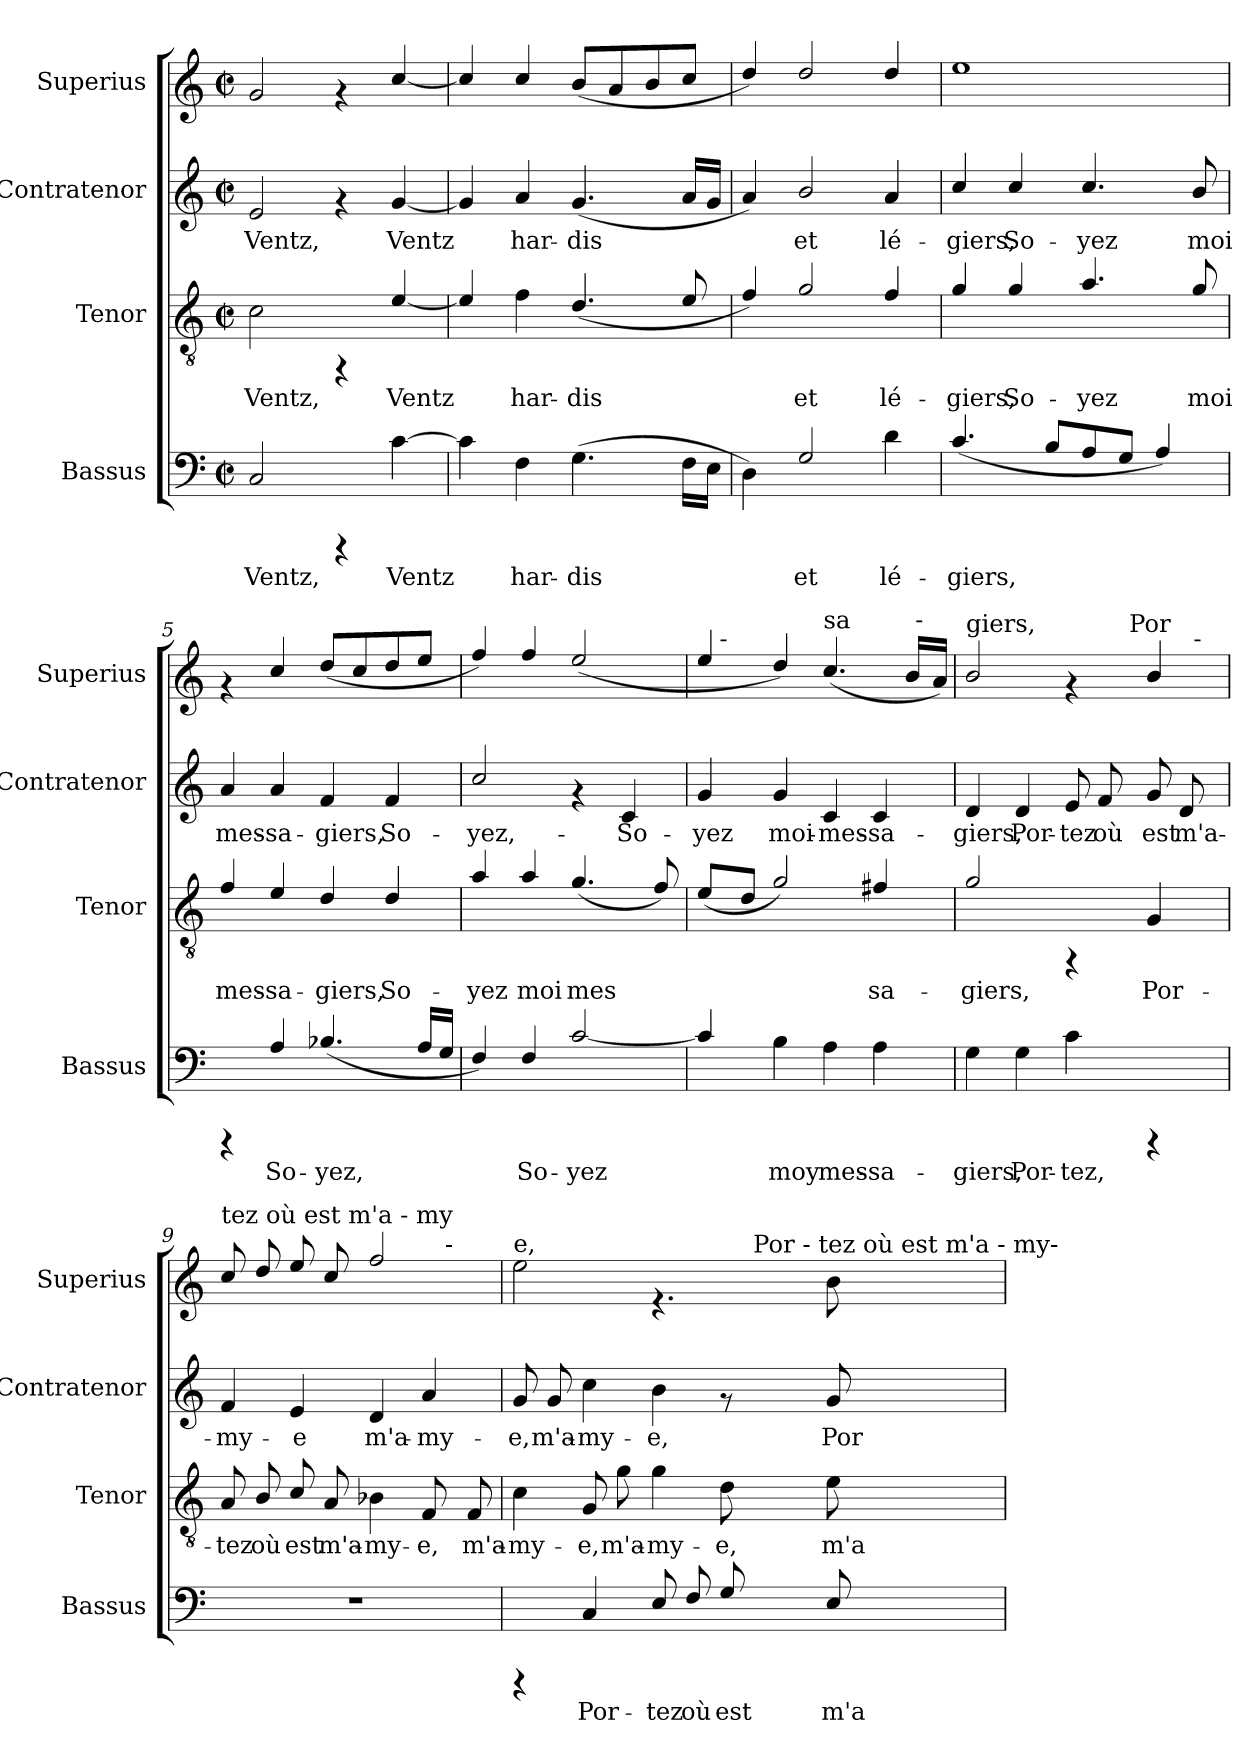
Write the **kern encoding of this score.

**kern	**text	**kern	**text	**kern	**text	**kern
*part4	*part4	*part3	*part3	*part2	*part2	*part1
*staff4	*staff4	*staff3	*staff3	*staff2	*staff2	*staff1
*I"Bassus	*	*I"Tenor	*	*I"Contratenor	*	*I"Superius
*I'Bassus	*	*I'Tenor	*	*I'Contratenor	*	*I'Superius
!!LO:PB:g=z
*stria5	*	*stria5	*	*stria5	*	*stria5
*clefF4	*	*clefGv2	*	*clefG2	*	*clefG2
*k[]	*	*k[]	*	*k[]	*	*k[]
*C:	*	*C:	*	*C:	*	*C:
*M2/2	*	*M2/2	*	*M2/2	*	*M2/2
*met(c|)	*	*met(c|)	*	*met(c|)	*	*met(c|)
=1	=1	=1	=1	=1	=1	=1
!	!LO:LY:b	!	!LO:LY:b	!	!LO:LY:b	!
2C/	Ventz,	2c\	Ventz,	2e/	Ventz,	2g/
4rCCC	.	4rFF	.	4rf	.	4rf
!	!LO:LY:b	!	!LO:LY:b	!	!LO:LY:b	!
[>4c\	Ventz	[<4e/	Ventz	[<4g/	Ventz	[<4cc/
=2	=2	=2	=2	=2	=2	=2
!	!LO:LY:b	!	!LO:LY:b	!	!LO:LY:b	!
4c\]	.	4e/]	.	4g/]	.	4cc/]
!	!LO:LY:b	!	!LO:LY:b	!	!LO:LY:b	!
4F\	har-	4f\	har-	4a/	har-	4cc/
!	!LO:LY:b	!	!LO:LY:b	!	!LO:LY:b	!
(>4.G\	-dis	(<4.d/	-dis	(<4.g/	-dis	(<8b/L
.	.	.	.	.	.	8a/
.	.	.	.	.	.	8b/
!	!LO:LY:b	!	!LO:LY:b	!	!LO:LY:b	!
16F\L	.	8e/	.	16a/L	.	8cc/J
!	!LO:LY:b	!	!	!	!LO:LY:b	!
16E\J	.	.	.	16g/J	.	.
=3	=3	=3	=3	=3	=3	=3
!	!LO:LY:b	!	!LO:LY:b	!	!LO:LY:b	!
4D\)	.	4f/)	.	4a/)	.	4dd/)
!	!LO:LY:b	!	!LO:LY:b	!	!LO:LY:b	!
2G/	et	2g/	et	2b/	et	2dd/
!	!LO:LY:b	!	!LO:LY:b	!	!LO:LY:b	!
4d\	lé-	4f/	lé-	4a/	lé-	4dd/
=4	=4	=4	=4	=4	=4	=4
!	!LO:LY:b	!	!LO:LY:b	!	!LO:LY:b	!
(<4.c/	-giers,	4g/	-giers,	4cc/	-giers,	1ee
!	!	!	!LO:LY:b	!	!LO:LY:b	!
.	.	4g/	So-	4cc/	So-	.
!	!LO:LY:b	!	!	!	!	!
8B/L	.	.	.	.	.	.
!	!LO:LY:b	!	!LO:LY:b	!	!LO:LY:b	!
8A/	.	4.a/	-yez	4.cc/	-yez	.
!	!LO:LY:b	!	!	!	!	!
8G/J	.	.	.	.	.	.
!	!LO:LY:b	!	!	!	!	!
4A/)	.	.	.	.	.	.
!	!	!	!LO:LY:b	!	!LO:LY:b	!
.	.	8g/	moi	8b/	moi	.
=5	=5	=5	=5	=5	=5	=5
!	!	!	!LO:LY:b	!	!LO:LY:b	!
4rCCC	.	4f/	mes-	4a/	mes-	4rf
!	!LO:LY:b	!	!LO:LY:b	!	!LO:LY:b	!
4A/	So-	4e/	-sa-	4a/	-sa-	4cc/
!	!LO:LY:b	!	!LO:LY:b	!	!LO:LY:b	!
(<4.B-X/	-yez,	4d/	-giers,	4f/	-giers,	(<8dd/L
.	.	.	.	.	.	8cc/
!	!	!	!LO:LY:b	!	!LO:LY:b	!
.	.	4d/	So-	4f/	So-	8dd/
!	!LO:LY:b	!	!	!	!	!
16A/L	.	.	.	.	.	8ee/J
!	!LO:LY:b	!	!	!	!	!
16G/J	.	.	.	.	.	.
=6	=6	=6	=6	=6	=6	=6
!	!LO:LY:b	!	!LO:LY:b	!	!LO:LY:b	!
4F/)	.	4a/	-yez	2cc/	-yez,-	4ff/)
!	!LO:LY:b	!	!LO:LY:b	!	!	!
4F/	So-	4a/	moi	.	.	4ff/
!	!LO:LY:b	!	!LO:LY:b	!	!	!
[<2c/	-yez	(<4.g/	mes-	4rf	.	(<2ee/
!	!	!	!	!	!LO:LY:b	!
.	.	.	.	4c/	-So-	.
!	!	!	!LO:LY:b	!	!	!
.	.	8f/)	--	.	.	.
!!LO:LB:g=z
=7	=7	=7	=7	=7	=7	=7
!	!LO:LY:b	!	!LO:LY:b	!	!LO:LY:b	!
*	*	*	*	*	*	*^
*	*	*	*	*	*	*	*^
4c/]	.	(<8e/L	--	4g/	-yez	4ee/	16ryy	2ryy
!	!	!	!	!	!	!	!LO:TX:a:t=-	!
.	.	.	.	.	.	.	2...ryy	.
!	!	!	!LO:LY:b	!	!	!	!	!
.	.	8d/J	--	.	.	.	.	.
!	!LO:LY:b	!	!LO:LY:b	!	!LO:LY:b	!	!	!
4B\	moy	2g/)	--	4g/	moi-	4dd/)	.	.
!	!	!	!	!	!	!LO:TX:a:t=sa	!	!
!	!LO:LY:b	!	!	!	!LO:LY:b	!	!	!
4A\	mes-	.	.	4c/	-mes-	(<4.cc/	.	4ryy
!	!LO:LY:b	!	!LO:LY:b	!	!LO:LY:b	!	!	!
4A\	-sa-	4f#X/	-sa-	4c/	-sa-	.	.	8ryy
.	.	.	.	.	.	16b/L	.	64ryy
!	!	!	!	!	!	!	!	!LO:TX:a:t=-
.	.	.	.	.	.	.	.	16..ryy
.	.	.	.	.	.	16a/J)	.	.
=8	=8	=8	=8	=8	=8	=8	=8	=8
!	!	!	!	!	!	!LO:TX:a:t=giers,	!	!
!	!LO:LY:b	!	!LO:LY:b	!	!LO:LY:b	!	!	!
4G\	-giers,	2g/	-giers,	4d/	-giers,	2b/	2ryy	2ryy
!	!LO:LY:b	!	!	!	!LO:LY:b	!	!	!
4G\	Por-	.	.	4d/	Por-	.	.	.
!	!LO:LY:b	!	!	!	!LO:LY:b	!	!	!
4c\	-tez,	4rFF	.	8e/	-tez	4rf	8ryy	4ryy
!	!	!	!	!	!LO:LY:b	!	!	!
.	.	.	.	8f/	où	.	16ryy	.
.	.	.	.	.	.	.	64ryy	.
!	!	!	!	!	!	!	!LO:TX:a:t=Por	!
.	.	.	.	.	.	.	4ryy	.
!	!	!	!LO:LY:b	!	!LO:LY:b	!	!	!
4rCCC	.	4G/	Por-	8g/	est	4b/	.	8ryy
!	!	!	!	!	!LO:LY:b	!	!	!
.	.	.	.	8d/	m'a-	.	.	32ryy
!	!	!	!	!	!	!	!	!LO:TX:a:t=-
.	.	.	.	.	.	.	.	16.ryy
.	.	.	.	.	.	.	32.ryy	.
=9	=9	=9	=9	=9	=9	=9	=9	=9
!	!	!	!	!	!	!LO:TX:a:t=tez où est m'a - my	!	!
!	!	!	!LO:LY:b	!	!LO:LY:b	!	!	!
*	*	*	*	*	*	*	*v	*v
1r	.	8A/	-tez	4f/	-my-	8cc/	2ryy
!	!	!	!LO:LY:b	!	!	!	!
.	.	8B/	où	.	.	8dd/	.
!	!	!	!LO:LY:b	!	!LO:LY:b	!	!
.	.	8c/	est	4e/	-e	8ee/	.
!	!	!	!LO:LY:b	!	!	!	!
.	.	8A/	m'a-	.	.	8cc/	.
!	!	!	!LO:LY:b	!	!LO:LY:b	!	!
.	.	4B-X\	-my-	4d/	m'a-	2ff/	4ryy
!	!	!	!LO:LY:b	!	!LO:LY:b	!	!
.	.	8F/	-e,	4a/	-my-	.	16ryy
!	!	!	!	!	!	!	!LO:TX:a:t=-
.	.	.	.	.	.	.	8.ryy
!	!	!	!LO:LY:b	!	!	!	!
.	.	8F/	m'a-	.	.	.	.
=10	=10	=10	=10	=10	=10	=10	=10
!	!	!	!	!	!	!LO:TX:a:t=e,	!
!	!	!	!LO:LY:b	!	!LO:LY:b	!	!
4rCCC	.	4c\	-my-	8g/	-e,	2ee\	2ryy
!	!	!	!	!	!LO:LY:b	!	!
.	.	.	.	8g/	m'a-	.	.
!	!LO:LY:b	!	!LO:LY:b	!	!LO:LY:b	!	!
4C/	Por-	8G/	-e,	4cc\	-my-	.	.
!	!	!	!LO:LY:b	!	!	!	!
.	.	8g\	m'a-	.	.	.	.
!	!LO:LY:b	!	!LO:LY:b	!	!LO:LY:b	!	!
8E/	-tez	4g\	-my-	4b\	-e,	4.rf	4ryy
!	!LO:LY:b	!	!	!	!	!	!
8F/	où	.	.	.	.	.	.
!	!LO:LY:b	!	!LO:LY:b	!	!	!	!
8G/	est	8d\	-e,	8rf	.	.	16ryy
.	.	.	.	.	.	.	64ryy
!	!	!	!	!	!	!	!LO:TX:a:t=Por - tez où est m'a - my-
.	.	.	.	.	.	.	8ryy
!	!LO:LY:b	!	!LO:LY:b	!	!LO:LY:b	!	!
8E/	m'a-	8e\	m'a-	8g/	Por-	8b\	.
.	.	.	.	.	.	.	32.ryy
*	*	*	*	*	*	*v	*v
=	=	=	=	=	=	=
*-	*-	*-	*-	*-	*-	*-
